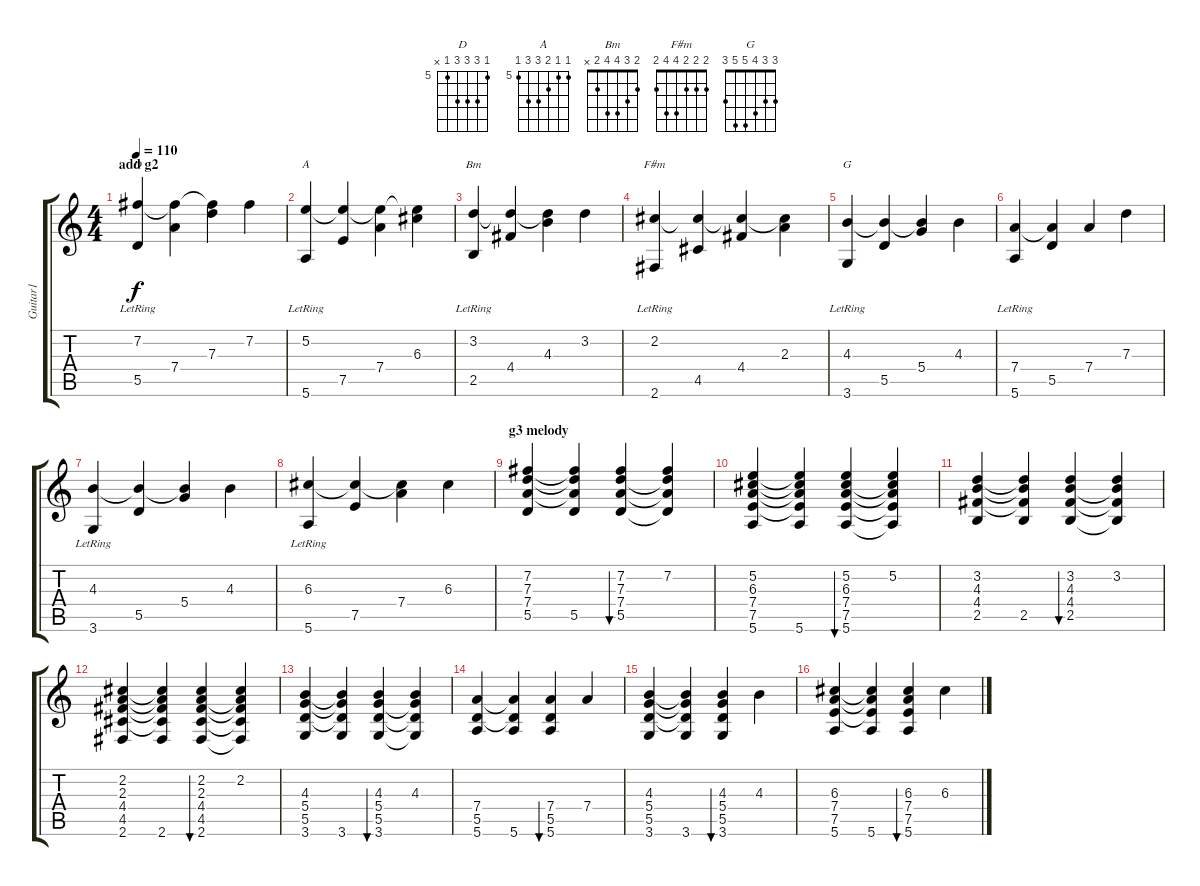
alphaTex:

\track ("Guitar1" "Guitar1") {instrument acousticguitarsteel}
\staff {score tabs}
\tuning (E4 B3 G3 D3 A2 E2) {hide}
\chord ("D" 5 7 7 7 5 x) {firstfret 5}
\chord ("A" 5 5 6 7 7 5) {firstfret 5}
\chord ("Bm" 2 3 4 4 2 x)
\chord ("F#m" 2 2 2 4 4 2)
\chord ("G" 3 3 4 5 5 3)
\ts (4 4)
\section ("" "add g2")
\tempo 110
\clef g2
\ks c
(7.2{lr} 5.5).4{ch "D" dy f} (7.2{t} 7.4).4 (7.2{t} 7.3).4 7.2.4 |
(5.2{lr} 5.6).4{ch "A"} (5.2{t} 7.5).4 (5.2{t} 7.4).4 (5.2{t} 6.3).4 |
(3.2{lr} 2.5).4{ch "Bm"} (3.2{t} 4.4).4 (3.2{t} 4.3).4 3.2.4 |
(2.2{lr} 2.6).4{ch "F#m"} (2.2{t} 4.5).4 (2.2{t} 4.4).4 (2.2{t} 2.3).4 |
(4.3{lr} 3.6).4{ch "G"} (4.3{t} 5.5).4 (4.3{t} 5.4).4 4.3.4 |
(7.4{lr} 5.6).4 (7.4{t} 5.5).4 7.4.4 7.3.4 |
(4.3{lr} 3.6).4 (4.3{t} 5.5).4 (4.3{t} 5.4).4 4.3.4 |
(6.3{lr} 5.6).4 (6.3{t} 7.5).4 (6.3{t} 7.4).4 6.3.4 |
\section ("" "g3 melody")
(7.2 7.3 7.4 5.5).4{volume 12} (7.2{t} 7.3{t} 7.4{t} 5.5).4 (7.2 7.3 7.4 5.5).4{bu 60} (7.2 7.3{t} 7.4{t} 5.5{t}).4 |
(5.2 6.3 7.4 7.5 5.6).4 (5.2{t} 6.3{t} 7.4{t} 7.5{t} 5.6).4 (5.2 6.3 7.4 7.5 5.6).4{bu 60} (5.2 6.3{t} 7.4{t} 7.5{t} 5.6{t}).4 |
(3.2 4.3 4.4 2.5).4 (3.2{t} 4.3{t} 4.4{t} 2.5).4 (3.2 4.3 4.4 2.5).4{bu 60} (3.2 4.3{t} 4.4{t} 2.5{t}).4 |
(2.2 2.3 4.4 4.5 2.6).4 (2.2{t} 2.3{t} 4.4{t} 4.5{t} 2.6).4 (2.2 2.3 4.4 4.5 2.6).4{bu 60} (2.2 2.3{t} 4.4{t} 4.5{t} 2.6{t}).4 |
(4.3 5.4 5.5 3.6).4 (4.3{t} 5.4{t} 5.5{t} 3.6).4 (4.3 5.4 5.5 3.6).4{bu 60} (4.3 5.4{t} 5.5{t} 3.6{t}).4 |
(7.4 5.5 5.6).4 (7.4{t} 5.5{t} 5.6).4 (7.4 5.5 5.6).4{bu 60} 7.4.4 |
(4.3 5.4 5.5 3.6).4 (4.3{t} 5.4{t} 5.5{t} 3.6).4 (4.3 5.4 5.5 3.6).4{bu 60} 4.3.4 |
(6.3 7.4 7.5 5.6).4 (6.3{t} 7.4{t} 7.5{t} 5.6).4 (6.3 7.4 7.5 5.6).4{bu 60} 6.3.4
